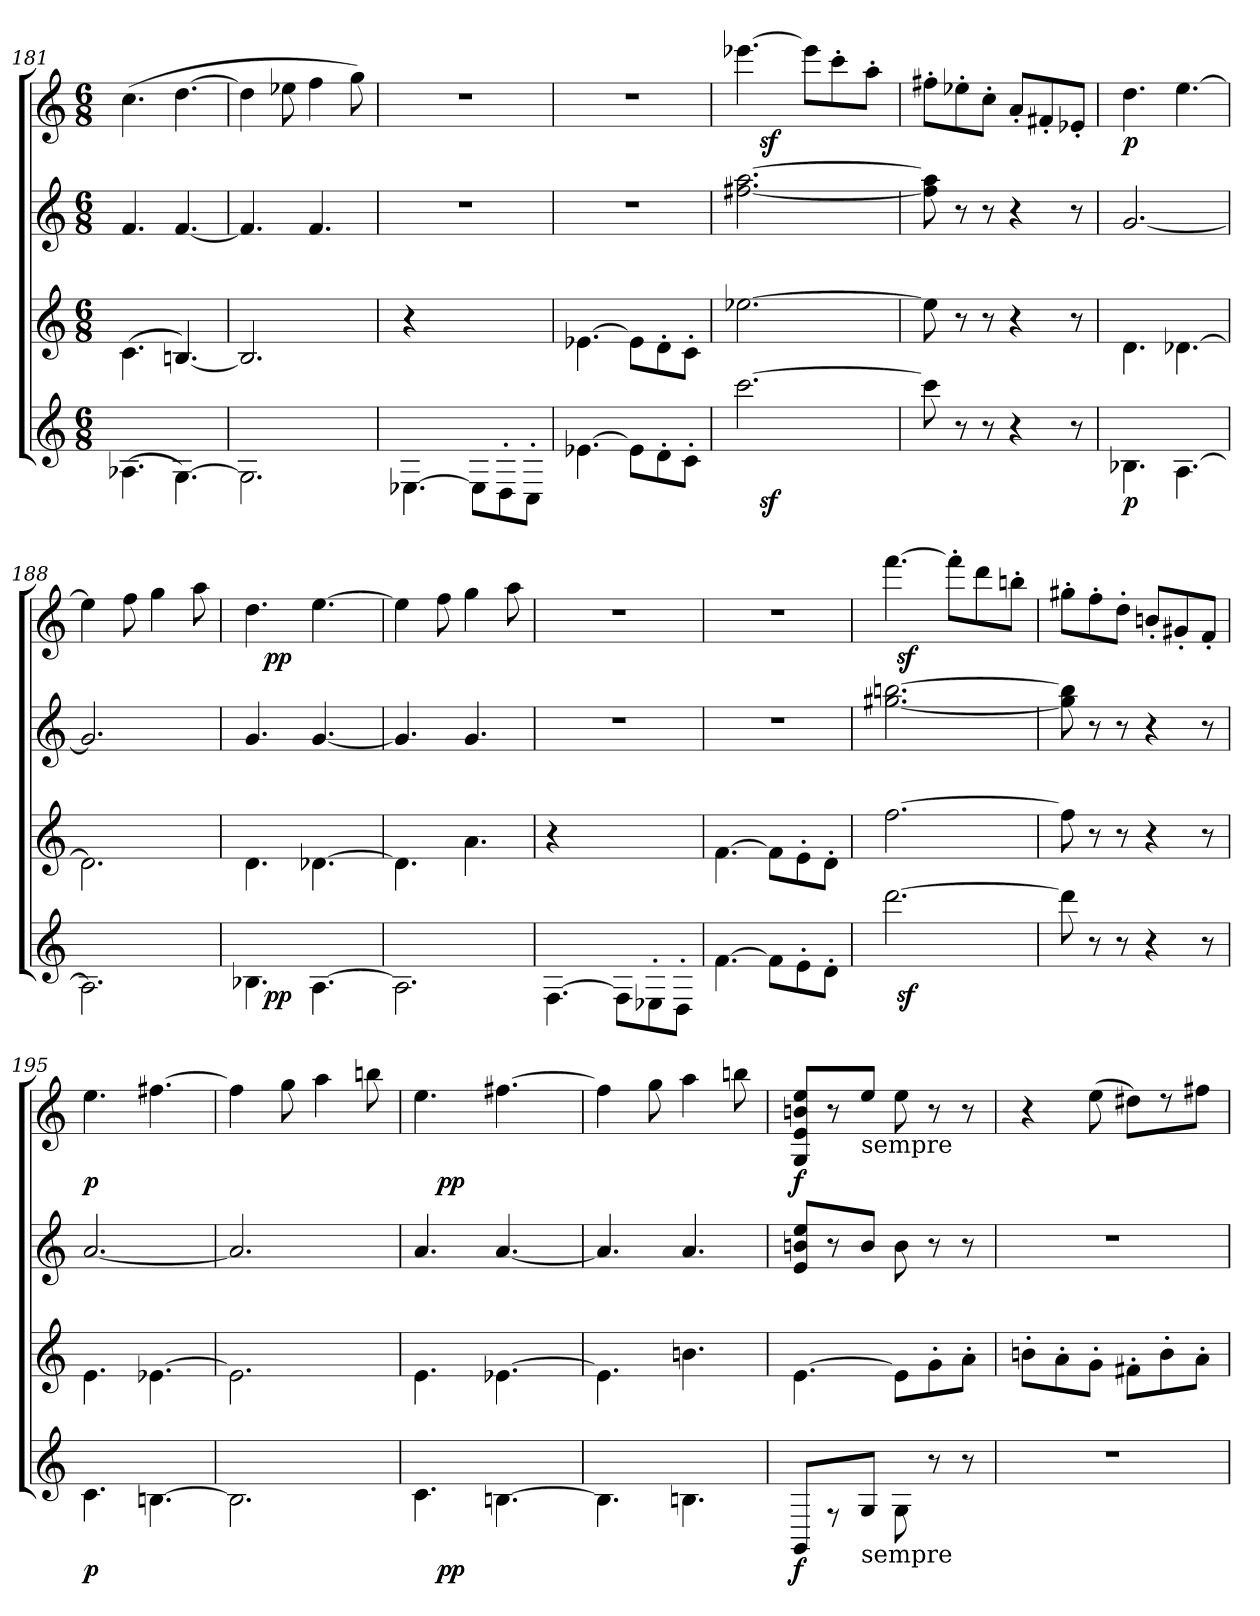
**kern	**dynam	**kern	**kern	**kern	**dynam
*part4	*part4	*part3	*part2	*part1	*part1
*staff4	*staff4	*staff3	*staff2	*staff1	*staff1
*M6/8	*	*M6/8	*M6/8	*M6/8	*
=181	=181	=181	=181	=181	=181
(>4.A-\	.	(>4.c\	4.f/	(>4.cc\	.
[4.G\)	.	[4.Bn/)	[4.f/	[4.dd\	.
=182	=182	=182	=182	=182	=182
2.G\]	.	2.B/]	4.f/]	4dd\]	.
.	.	.	.	8ee-\	.
.	.	.	4.f/	4ff\	.
.	.	.	.	8gg\)	.
=183	=183	=183	=183	=183	=183
[4.E-\	.	4r	2.r	2.r	.
.	.	2ryy	.	.	.
8E-\L]	.	.	.	.	.
8D'>\	.	.	.	.	.
8C'>\J	.	.	.	.	.
=184	=184	=184	=184	=184	=184
[4.e-\	.	[4.e-\	2.r	2.r	.
8e-\L]	.	8e-\L]	.	.	.
8d'>\	.	8d'>\	.	.	.
8c'>\J	.	8c'>\J	.	.	.
=185	=185	=185	=185	=185	=185
*^	*	*	*	*^	*
[2.ccc\	16.ryy	.	[2.ee-\	[2.ff#\ [2.aa\	[4.eee-\	16.ryy	.
!	!	!LO:DY:b	!	!	!	!	!LO:DY:b
.	2ryy	sf	.	.	.	2ryy	sf
.	.	.	.	.	8eee-\L]	.	.
.	.	.	.	.	8ccc'>\	.	.
.	8ryy	.	.	.	.	8ryy	.
.	.	.	.	.	8aa'>\J	.	.
.	32ryy	.	.	.	.	32ryy	.
*v	*v	*	*	*	*v	*v	*
=186	=186	=186	=186	=186	=186
8ccc\]	.	8ee-\]	8ff#]\ 8aa]\	8ff#'>\L	.
8r	.	8r	8r	8ee-'>\	.
8r	.	8r	8r	8cc'>\J	.
4r	.	4r	4r	8a'</L	.
.	.	.	.	8f#'</	.
8r	.	8r	8r	8e-'</J	.
!!LO:LB:g=z
=187	=187	=187	=187	=187	=187
!	!LO:DY:b	!	!	!	!LO:DY:b
4.B-\	p	4.d\	[2.g/	4.dd\	p
[4.A\	.	[4.d-\	.	[4.ee\	.
=188	=188	=188	=188	=188	=188
2.A\]	.	2.d-\]	2.g/]	4ee\]	.
.	.	.	.	8ff\	.
.	.	.	.	4gg\	.
.	.	.	.	8aa\	.
=189	=189	=189	=189	=189	=189
*^	*	*	*	*^	*
4.B-\	16ryy	.	4.d\	4.g/	4.dd\	16ryy	.
!	!	!LO:DY:b	!	!	!	!	!LO:DY:b
.	2ryy	pp	.	.	.	2ryy	pp
[4.A\	.	.	[4.d-\	[4.g/	[4.ee\	.	.
.	8.ryy	.	.	.	.	8.ryy	.
*v	*v	*	*	*	*v	*v	*
=190	=190	=190	=190	=190	=190
2.A\]	.	4.d-\]	4.g/]	4ee\]	.
.	.	.	.	8ff\	.
.	.	4.a\	4.g/	4gg\	.
.	.	.	.	8aa\	.
=191	=191	=191	=191	=191	=191
[4.F\	.	4r	2.r	2.r	.
.	.	2ryy	.	.	.
8F\L]	.	.	.	.	.
8E-'>\	.	.	.	.	.
8D'>\J	.	.	.	.	.
=192	=192	=192	=192	=192	=192
[4.f\	.	[4.f\	2.r	2.r	.
8f\L]	.	8f\L]	.	.	.
8e'>\	.	8e'>\	.	.	.
8d'>\J	.	8d'>\J	.	.	.
=193	=193	=193	=193	=193	=193
*^	*	*	*	*^	*
[2.ddd\	32ryy	.	[2.ff\	[2.gg#\ [2.bbn\	[4.fff\	32ryy	.
!	!	!LO:DY:b	!	!	!	!	!LO:DY:b
.	2ryy	sf	.	.	.	2ryy	sf
.	.	.	.	.	8fff'>\L]	.	.
.	.	.	.	.	8ddd\	.	.
.	8..ryy	.	.	.	.	8..ryy	.
.	.	.	.	.	8bbn'>\J	.	.
*v	*v	*	*	*	*v	*v	*
=194	=194	=194	=194	=194	=194
8ddd\]	.	8ff\]	8gg#]\ 8bb]\	8gg#'>\L	.
8r	.	8r	8r	8ff'>\	.
8r	.	8r	8r	8dd'>\J	.
4r	.	4r	4r	8bn'</L	.
.	.	.	.	8g#'</	.
8r	.	8r	8r	8f'</J	.
=195	=195	=195	=195	=195	=195
!	!LO:DY:b	!	!	!	!LO:DY:b
4.c\	p	4.e\	[2.a/	4.ee\	p
[4.Bn\	.	[4.e-\	.	[4.ff#\	.
=196	=196	=196	=196	=196	=196
2.B\]	.	2.e-\]	2.a/]	4ff#\]	.
.	.	.	.	8gg\	.
.	.	.	.	4aa\	.
.	.	.	.	8bbn\	.
=197	=197	=197	=197	=197	=197
*^	*	*	*	*^	*
4.c\	16ryy	.	4.e\	4.a/	4.ee\	16ryy	.
!	!	!LO:DY:b	!	!	!	!	!LO:DY:b
.	2ryy	pp	.	.	.	2ryy	pp
[4.Bn\	.	.	[4.e-\	[4.a/	[4.ff#\	.	.
.	8.ryy	.	.	.	.	8.ryy	.
*v	*v	*	*	*	*v	*v	*
=198	=198	=198	=198	=198	=198
4.B\]	.	4.e-\]	4.a/]	4ff#\]	.
.	.	.	.	8gg\	.
4.Bn\	.	4.bn\	4.a/	4aa\	.
.	.	.	.	8bbn\	.
=199	=199	=199	=199	=199	=199
!	!LO:DY:b	!	!	!	!LO:DY:b
8GG/L	f	[4.e\	8e/ 8bn/ 8ee/L	8G/ 8e/ 8bn/ 8ee/L	f
8r	.	.	8r	8r	.
!	!	!	!	!LO:TX:b:t=sempre	!
!LO:TX:b:t=sempre	!	!	!	!	!
8G/J	.	.	8b/J	8ee/J	.
8G\	.	8e\L]	8b\	8ee\	.
8r	.	8g'>\	8r	8r	.
8r	.	8a'>\J	8r	8r	.
!!LO:LB:g=z
=200	=200	=200	=200	=200	=200
2.r	.	8bn'>\L	2.r	4r	.
.	.	8a'>\	.	.	.
.	.	8g'>\J	.	(>8ee\	.
.	.	8f#'>\L	.	8dd#\L)	.
.	.	8b'>\	.	8r	.
.	.	8a'>\J	.	8ff#\J	.
=	=	=	=	=	=
*-	*-	*-	*-	*-	*-
